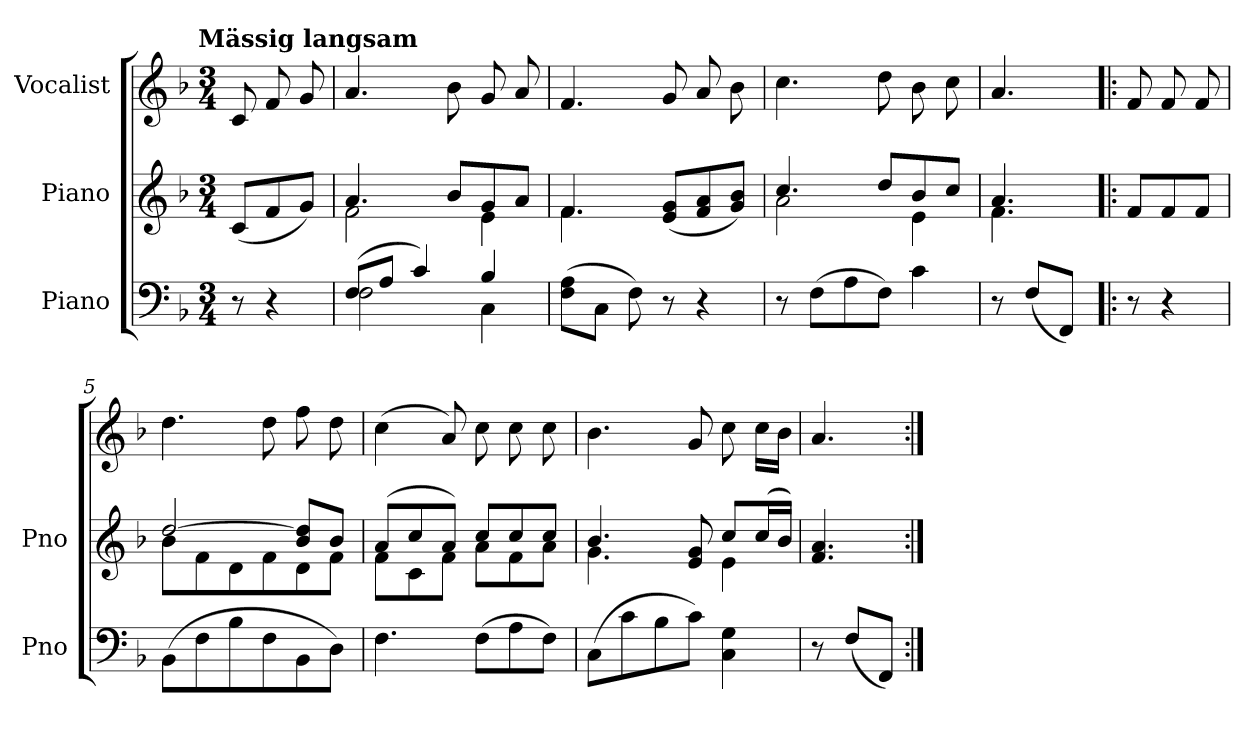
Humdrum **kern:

**kern	**kern	**kern
*part3	*part2	*part1
*staff3	*staff2	*staff1
*I"Piano	*I"Piano	*I"Vocalist
*I'Pno	*I'Pno	*
*clefF4	*clefG2	*clefG2
*k[b-]	*k[b-]	*k[b-]
*F:	*F:	*F:
!!LO:TX:omd:t=Mässig langsam
*M3/4	*M3/4	*M3/4
*MM76	*MM76	*MM76
=	=	=
8r	(8cL	8c
4r	8f	8f
.	8gJ)	8g
=1	=1	=1
*^	*^	*
(8FL	2F	4.a	2f	4.a
8AJ	.	.	.	.
4c)	.	.	.	.
.	.	8b-L	.	8b-
4B-	4C	8g	4e	8g
.	.	8aJ	.	8a
*v	*v	*	*	*
=2	=2	=2	=2
(8F 8AL	4.f	4.f	4.f
8CJ	.	.	.
8F)	.	.	.
8r	(8e 8gL	4.ryy	8g
4r	8f 8a	.	8a
.	8g 8b-J)	.	8b-
=3	=3	=3	=3
8r	4.cc	2a	4.cc
(8FL	.	.	.
8A	.	.	.
8FJ)	8ddL	.	8dd
4c	8b-	4e	8b-
.	8ccJ	.	8cc
=4	=4	=4	=4
8r	4.a	4.f	4.a
(8FL	.	.	.
8FFJ)	.	.	.
*	*v	*v	*
=!|:	=!|:	=!|:
8r	8fL	8f
4r	8f	8f
.	8fJ	8f
=5	=5	=5
*	*^	*
(8BB-L	[2dd	8b-L	4.dd
8F	.	8f	.
8B-	.	8d	.
8F	.	8f	8dd
8BB-	8b- 8dd]L	8d	8ff
8DJ)	8b-J	8fJ	8dd
=6	=6	=6	=6
4.F	(8aL	8fL	(4cc
.	8cc	8c	.
.	8aJ)	8fJ	8a)
(8FL	8ccL	8aL	8cc
8A	8cc	8f	8cc
8FJ)	8ccJ	8aJ	8cc
=7	=7	=7	=7
(8CL	4.b-	4.g	4.b-
8c	.	.	.
8B-	.	.	.
8cJ)	8e 8g	8ryy	8g
4C 4G	8ccL	4e	8cc
.	(16ccL	.	16ccLL
.	16b-JJ)	.	16b-JJ
*	*v	*v	*
=8	=8	=8
8r	4.f 4.a	4.a
(8FL	.	.
8FFJ)	.	.
=:|!	=:|!	=:|!
*-	*-	*-
